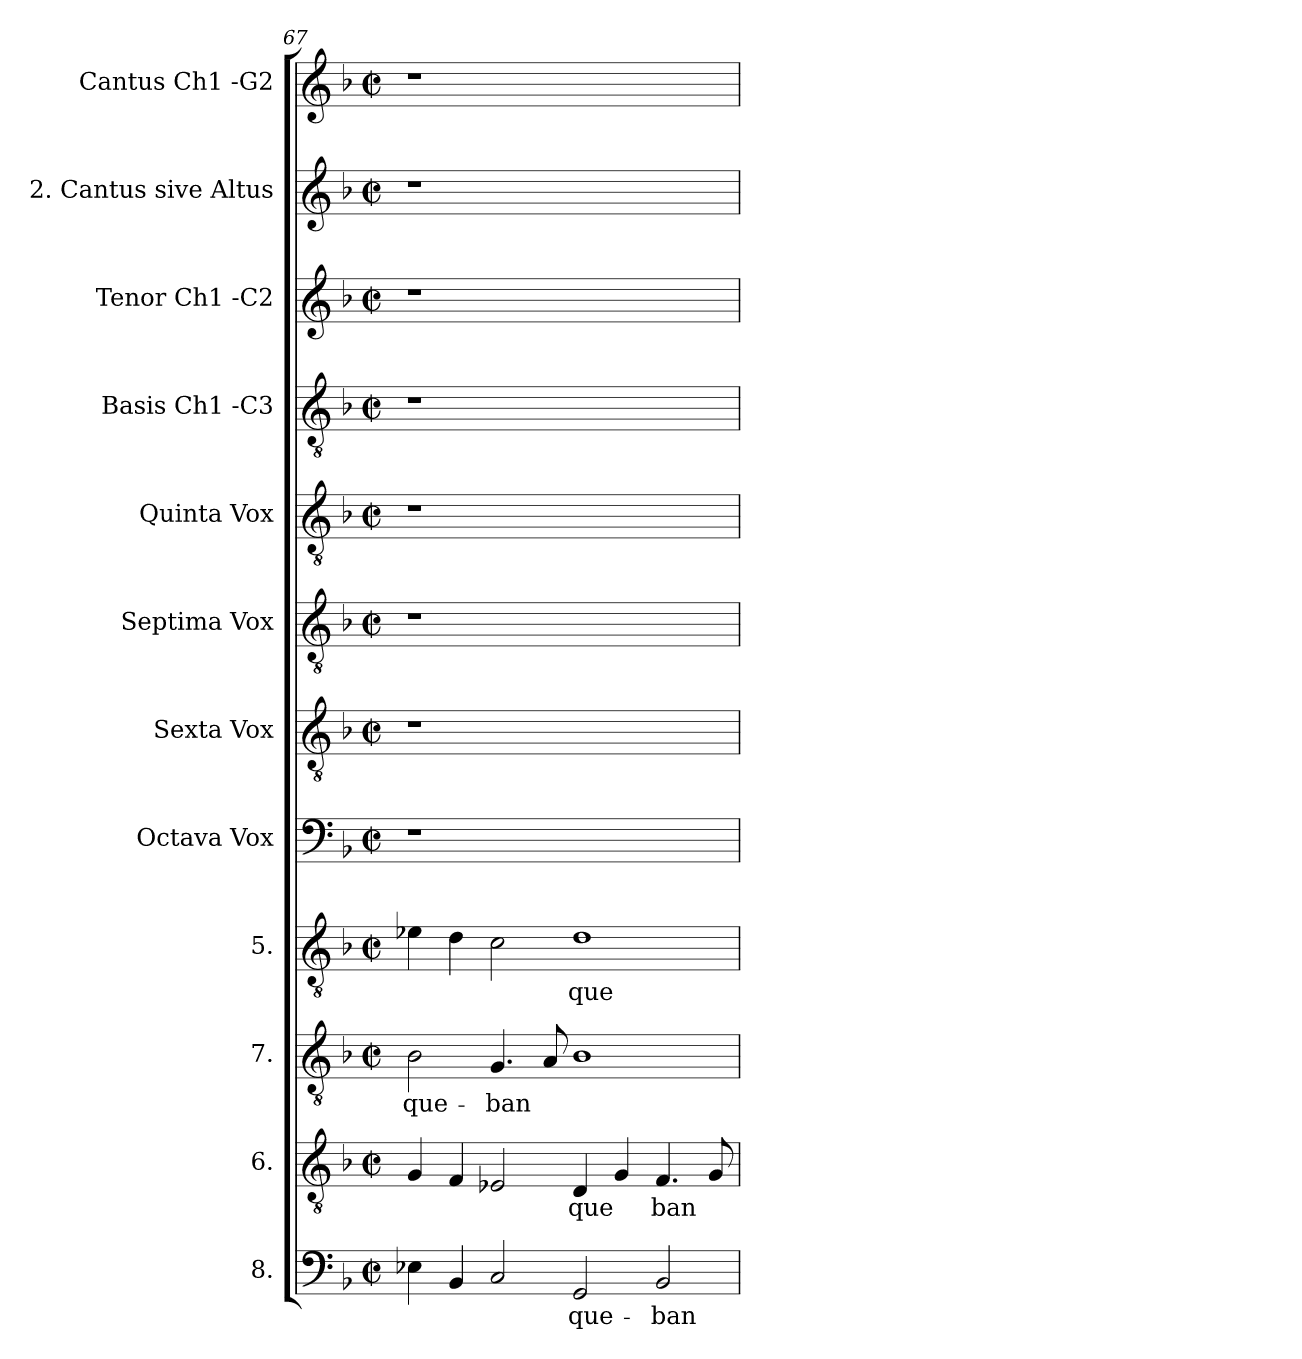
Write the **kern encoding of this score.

**kern	**text	**kern	**text	**kern	**text	**kern	**text	**kern	**kern	**kern	**kern	**kern	**kern	**kern	**kern
*part12	*part12	*part11	*part11	*part10	*part10	*part9	*part9	*part8	*part7	*part6	*part5	*part4	*part3	*part2	*part1
*staff12	*staff12	*staff11	*staff11	*staff10	*staff10	*staff9	*staff9	*staff8	*staff7	*staff6	*staff5	*staff4	*staff3	*staff2	*staff1
*I"8.	*	*I"6.	*	*I"7.	*	*I"5.	*	*I"Octava  Vox	*I"Sexta  Vox	*I"Septima  Vox	*I"Quinta  Vox	*I"Basis  Ch1 -C3	*I"Tenor  Ch1 -C2	*I"2. Cantus sive  Altus	*I"Cantus  Ch1 -G2
*	*	*	*	*	*	*	*	*	*	*	*	*I'B	*I'T	*I'A	*I'C
!!LO:PB:g=z
*clefF4	*	*clefGv2	*	*clefGv2	*	*clefGv2	*	*clefF4	*clefGv2	*clefGv2	*clefGv2	*clefGv2	*clefG2	*clefG2	*clefG2
*k[b-]	*	*k[b-]	*	*k[b-]	*	*k[b-]	*	*k[b-]	*k[b-]	*k[b-]	*k[b-]	*k[b-]	*k[b-]	*k[b-]	*k[b-]
*F:	*	*F:	*	*F:	*	*F:	*	*F:	*F:	*F:	*F:	*F:	*F:	*F:	*F:
*M2/2	*	*M2/2	*	*M2/2	*	*M2/2	*	*M2/2	*M2/2	*M2/2	*M2/2	*M2/2	*M2/2	*M2/2	*M2/2
*met(c|)	*	*met(c|)	*	*met(c|)	*	*met(c|)	*	*met(c|)	*met(c|)	*met(c|)	*met(c|)	*met(c|)	*met(c|)	*met(c|)	*met(c|)
=67	=67	=67	=67	=67	=67	=67	=67	=67	=67	=67	=67	=67	=67	=67	=67
!	!LO:LY:b:cj	!	!LO:LY:b:cj	!	!LO:LY:b:cj	!	!LO:LY:b:cj	!	!	!	!	!	!	!	!
4E-X\	--	4G/	--	2B-\	-que-	4e-X\	--	1r	1r	1r	1r	1r	1r	1r	1r
!	!LO:LY:b:cj	!	!LO:LY:b:cj	!	!	!	!LO:LY:b:cj	!	!	!	!	!	!	!	!
4BB-/	--	4F/	--	.	.	4d\	--	.	.	.	.	.	.	.	.
!	!LO:LY:b:cj	!	!LO:LY:b:cj	!	!LO:LY:b:cj	!	!LO:LY:b:cj	!	!	!	!	!	!	!	!
2C/	--	2E-X/	--	4.G/	-ban-	2c\	--	.	.	.	.	.	.	.	.
!	!	!	!	!	!LO:LY:b:cj	!	!	!	!	!	!	!	!	!	!
.	.	.	.	8A/	--	.	.	.	.	.	.	.	.	.	.
!	!LO:LY:b:cj	!	!LO:LY:b:cj	!	!LO:LY:b:cj	!	!LO:LY:b:cj	!	!	!	!	!	!	!	!
2GG/	-que-	4D/	-que-	1B-	--	1d	-que-	1ryy	1ryy	1ryy	1ryy	1ryy	1ryy	1ryy	1ryy
!	!	!	!LO:LY:b:cj	!	!	!	!	!	!	!	!	!	!	!	!
.	.	4G/	--	.	.	.	.	.	.	.	.	.	.	.	.
!	!LO:LY:b:cj	!	!LO:LY:b:cj	!	!	!	!	!	!	!	!	!	!	!	!
2BB-/	-ban-	4.F/	-ban-	.	.	.	.	.	.	.	.	.	.	.	.
!	!	!	!LO:LY:b:cj	!	!	!	!	!	!	!	!	!	!	!	!
.	.	8G/	--	.	.	.	.	.	.	.	.	.	.	.	.
=	=	=	=	=	=	=	=	=	=	=	=	=	=	=	=
*-	*-	*-	*-	*-	*-	*-	*-	*-	*-	*-	*-	*-	*-	*-	*-
